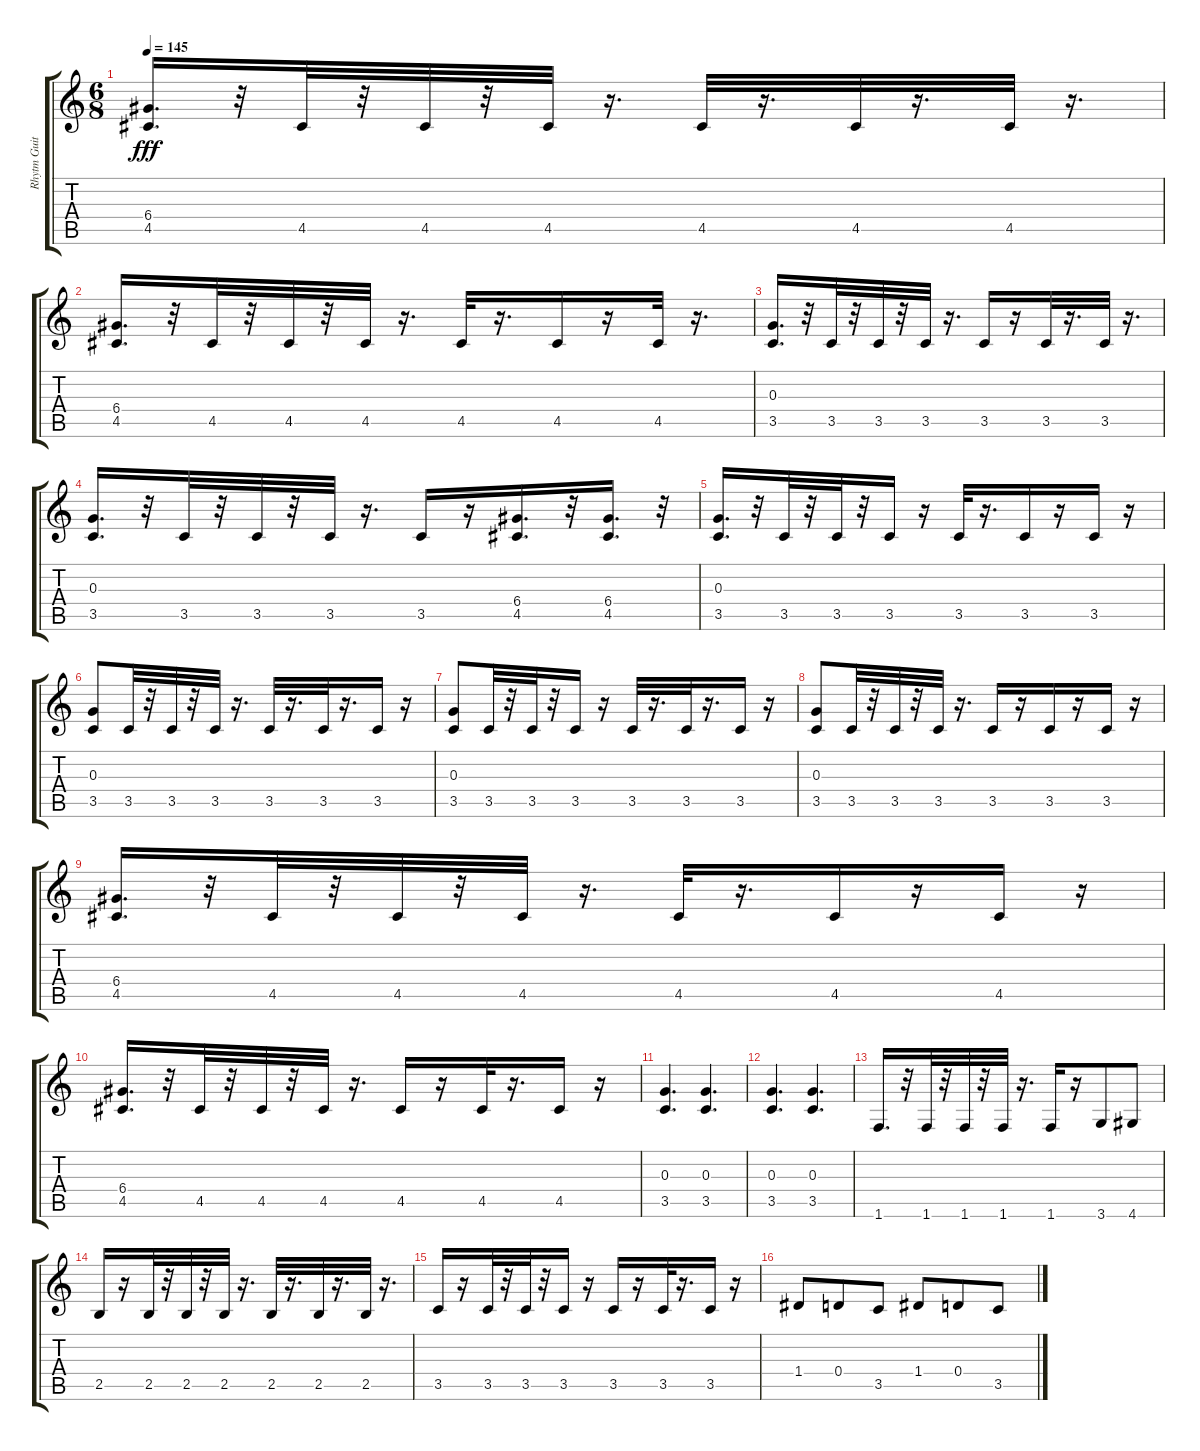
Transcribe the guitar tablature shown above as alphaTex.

\track ("Rhytm Guitar" "Rhytm Guit") {instrument distortionguitar}
\staff {score tabs}
\tuning (E4 B3 G3 D3 A2 E2) {hide}
\ts (6 8)
\tempo 145
\clef g2
\ks c
(6.4 4.5).16{d dy fff} r.32 4.5.32 r.32 4.5.32 r.32 4.5.32 r.16{d} 4.5.32 r.16{d} 4.5.32 r.16{d} 4.5.32 r.16{d} |
(6.4 4.5).16{d} r.32 4.5.32 r.32 4.5.32 r.32 4.5.32 r.16{d} 4.5.32 r.16{d} 4.5.16 r.16 4.5.32 r.16{d} |
(0.3 3.5).16{d} r.32 3.5.32 r.32 3.5.32 r.32 3.5.32 r.16{d} 3.5.16 r.16 3.5.32 r.16{d} 3.5.32 r.16{d} |
(0.3 3.5).16{d} r.32 3.5.32 r.32 3.5.32 r.32 3.5.32 r.16{d} 3.5.16 r.16 (6.4 4.5).16{d} r.32 (6.4 4.5).16{d} r.32 |
(0.3 3.5).16{d} r.32 3.5.32 r.32 3.5.32 r.32 3.5.16 r.16 3.5.32 r.16{d} 3.5.16 r.16 3.5.16 r.16 |
(0.3 3.5).8 3.5.32 r.32 3.5.32 r.32 3.5.32 r.16{d} 3.5.32 r.16{d} 3.5.32 r.16{d} 3.5.16 r.16 |
(0.3 3.5).8 3.5.32 r.32 3.5.32 r.32 3.5.16 r.16 3.5.32 r.16{d} 3.5.32 r.16{d} 3.5.16 r.16 |
(0.3 3.5).8 3.5.32 r.32 3.5.32 r.32 3.5.32 r.16{d} 3.5.16 r.16 3.5.16 r.16 3.5.16 r.16 |
(6.4 4.5).16{d} r.32 4.5.32 r.32 4.5.32 r.32 4.5.32 r.16{d} 4.5.32 r.16{d} 4.5.16 r.16 4.5.16 r.16 |
(6.4 4.5).16{d} r.32 4.5.32 r.32 4.5.32 r.32 4.5.32 r.16{d} 4.5.16 r.16 4.5.32 r.16{d} 4.5.16 r.16 |
(0.3 3.5).4{d} (0.3 3.5).4{d} |
(0.3 3.5).4{d} (0.3 3.5).4{d} |
1.6.16{d} r.32 1.6.32 r.32 1.6.32 r.32 1.6.32 r.16{d} 1.6.16 r.16 3.6.8 4.6.8 |
2.5.16 r.16 2.5.32 r.32 2.5.32 r.32 2.5.32 r.16{d} 2.5.32 r.16{d} 2.5.32 r.16{d} 2.5.32 r.16{d} |
3.5.16 r.16 3.5.32 r.32 3.5.32 r.32 3.5.16 r.16 3.5.16 r.16 3.5.32 r.16{d} 3.5.16 r.16 |
1.4.8 0.4.8 3.5.8 1.4.8 0.4.8 3.5.8
